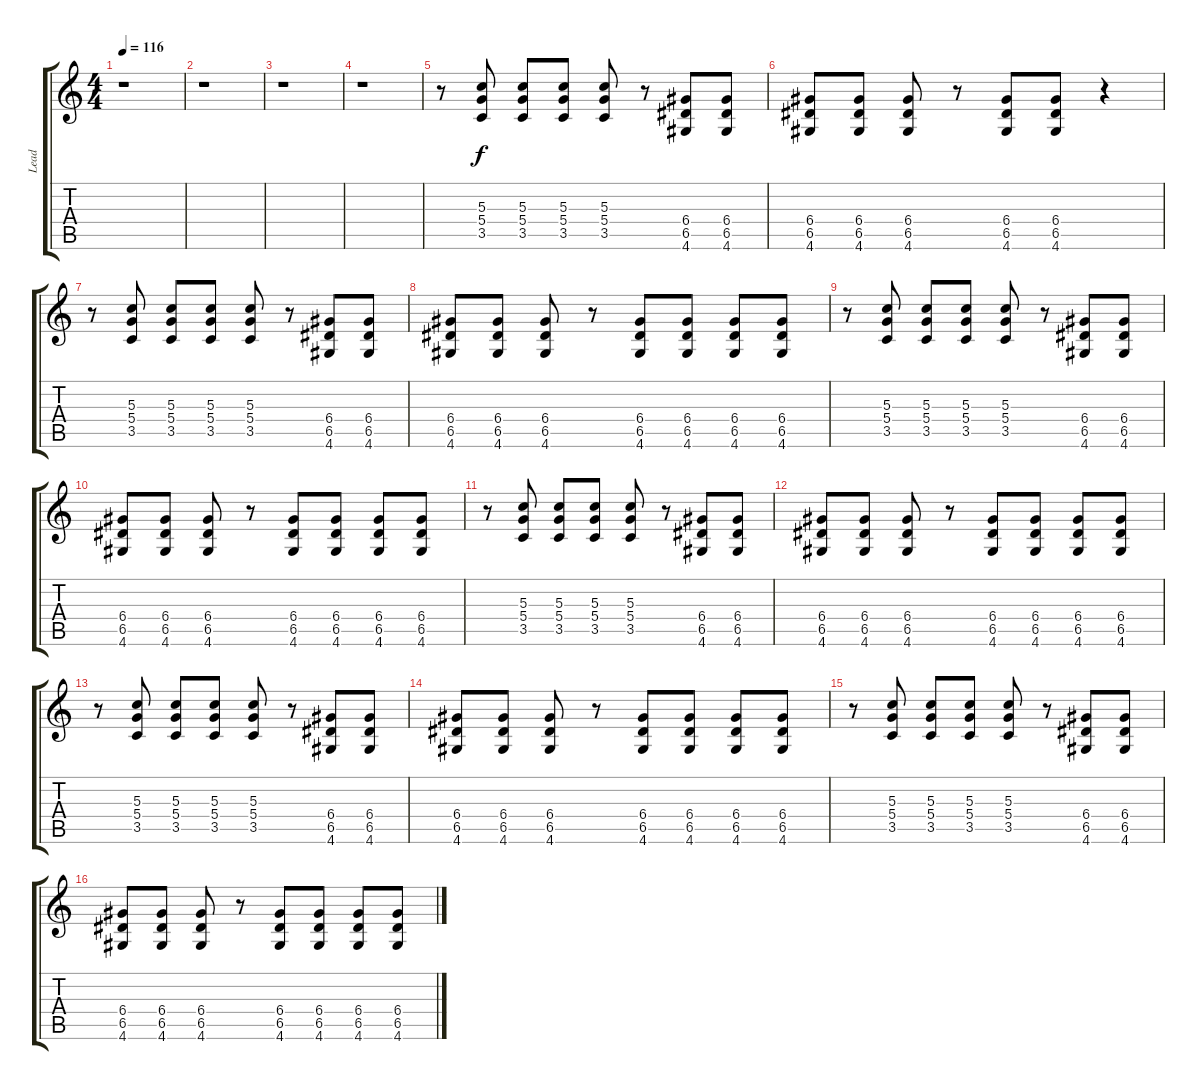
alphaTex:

\track ("Lead" "Lead") {instrument distortionguitar}
\staff {score tabs}
\tuning (E4 B3 G3 D3 A2 E2) {hide}
\ts (4 4)
\tempo 116
\clef g2
\ks c
r.1{dy f instrument distortionguitar} |
r.1 |
r.1 |
r.1 |
r.8 (5.3 5.4 3.5).8 (5.3 5.4 3.5).8 (5.3 5.4 3.5).8 (5.3 5.4 3.5).8 r.8 (6.4 6.5 4.6).8 (6.4 6.5 4.6).8 |
(6.4 6.5 4.6).8 (6.4 6.5 4.6).8 (6.4 6.5 4.6).8 r.8 (6.4 6.5 4.6).8 (6.4 6.5 4.6).8 r.4 |
r.8 (5.3 5.4 3.5).8 (5.3 5.4 3.5).8 (5.3 5.4 3.5).8 (5.3 5.4 3.5).8 r.8 (6.4 6.5 4.6).8 (6.4 6.5 4.6).8 |
(6.4 6.5 4.6).8 (6.4 6.5 4.6).8 (6.4 6.5 4.6).8 r.8 (6.4 6.5 4.6).8 (6.4 6.5 4.6).8 (6.4 6.5 4.6).8 (6.4 6.5 4.6).8 |
r.8 (5.3 5.4 3.5).8 (5.3 5.4 3.5).8 (5.3 5.4 3.5).8 (5.3 5.4 3.5).8 r.8 (6.4 6.5 4.6).8 (6.4 6.5 4.6).8 |
(6.4 6.5 4.6).8 (6.4 6.5 4.6).8 (6.4 6.5 4.6).8 r.8 (6.4 6.5 4.6).8 (6.4 6.5 4.6).8 (6.4 6.5 4.6).8 (6.4 6.5 4.6).8 |
r.8 (5.3 5.4 3.5).8 (5.3 5.4 3.5).8 (5.3 5.4 3.5).8 (5.3 5.4 3.5).8 r.8 (6.4 6.5 4.6).8 (6.4 6.5 4.6).8 |
(6.4 6.5 4.6).8 (6.4 6.5 4.6).8 (6.4 6.5 4.6).8 r.8 (6.4 6.5 4.6).8 (6.4 6.5 4.6).8 (6.4 6.5 4.6).8 (6.4 6.5 4.6).8 |
r.8 (5.3 5.4 3.5).8 (5.3 5.4 3.5).8 (5.3 5.4 3.5).8 (5.3 5.4 3.5).8 r.8 (6.4 6.5 4.6).8 (6.4 6.5 4.6).8 |
(6.4 6.5 4.6).8 (6.4 6.5 4.6).8 (6.4 6.5 4.6).8 r.8 (6.4 6.5 4.6).8 (6.4 6.5 4.6).8 (6.4 6.5 4.6).8 (6.4 6.5 4.6).8 |
r.8 (5.3 5.4 3.5).8 (5.3 5.4 3.5).8 (5.3 5.4 3.5).8 (5.3 5.4 3.5).8 r.8 (6.4 6.5 4.6).8 (6.4 6.5 4.6).8 |
(6.4 6.5 4.6).8 (6.4 6.5 4.6).8 (6.4 6.5 4.6).8 r.8 (6.4 6.5 4.6).8 (6.4 6.5 4.6).8 (6.4 6.5 4.6).8 (6.4 6.5 4.6).8
